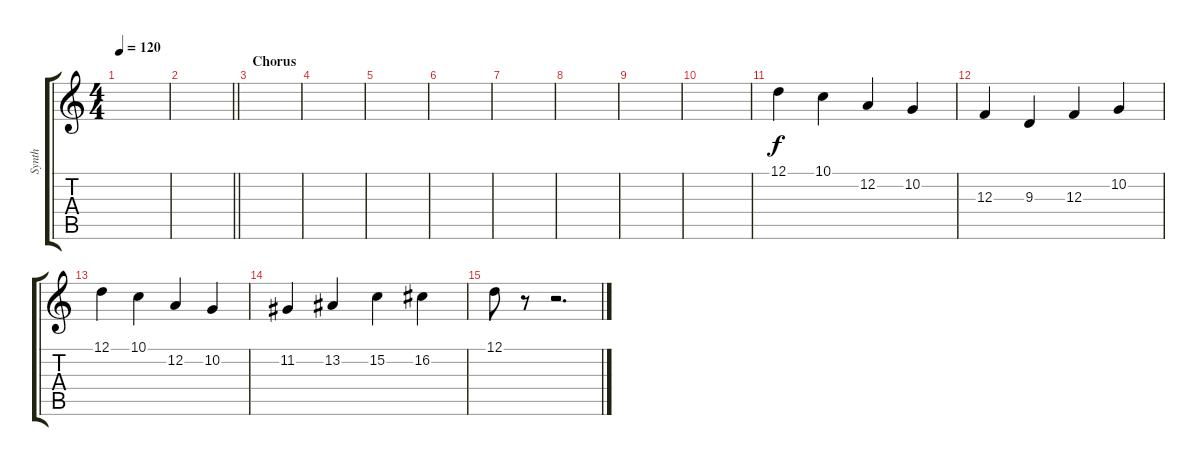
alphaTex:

\track ("Synth" "Synth") {instrument lead2sawtooth}
\staff {score tabs}
\tuning (D4 A3 F3 C3 G2 C2) {hide}
\ts (4 4)
\tempo 120
\clef g2
\ks c
|
\barLineRight lightlight
|
\section ("" "Chorus")
|
|
|
|
|
|
|
|
12.1.4 10.1.4 12.2.4 10.2.4 |
12.3.4 9.3.4 12.3.4 10.2.4 |
12.1.4 10.1.4 12.2.4 10.2.4 |
11.2.4 13.2.4 15.2.4 16.2.4 |
12.1.8 r.8 r.2{d}
